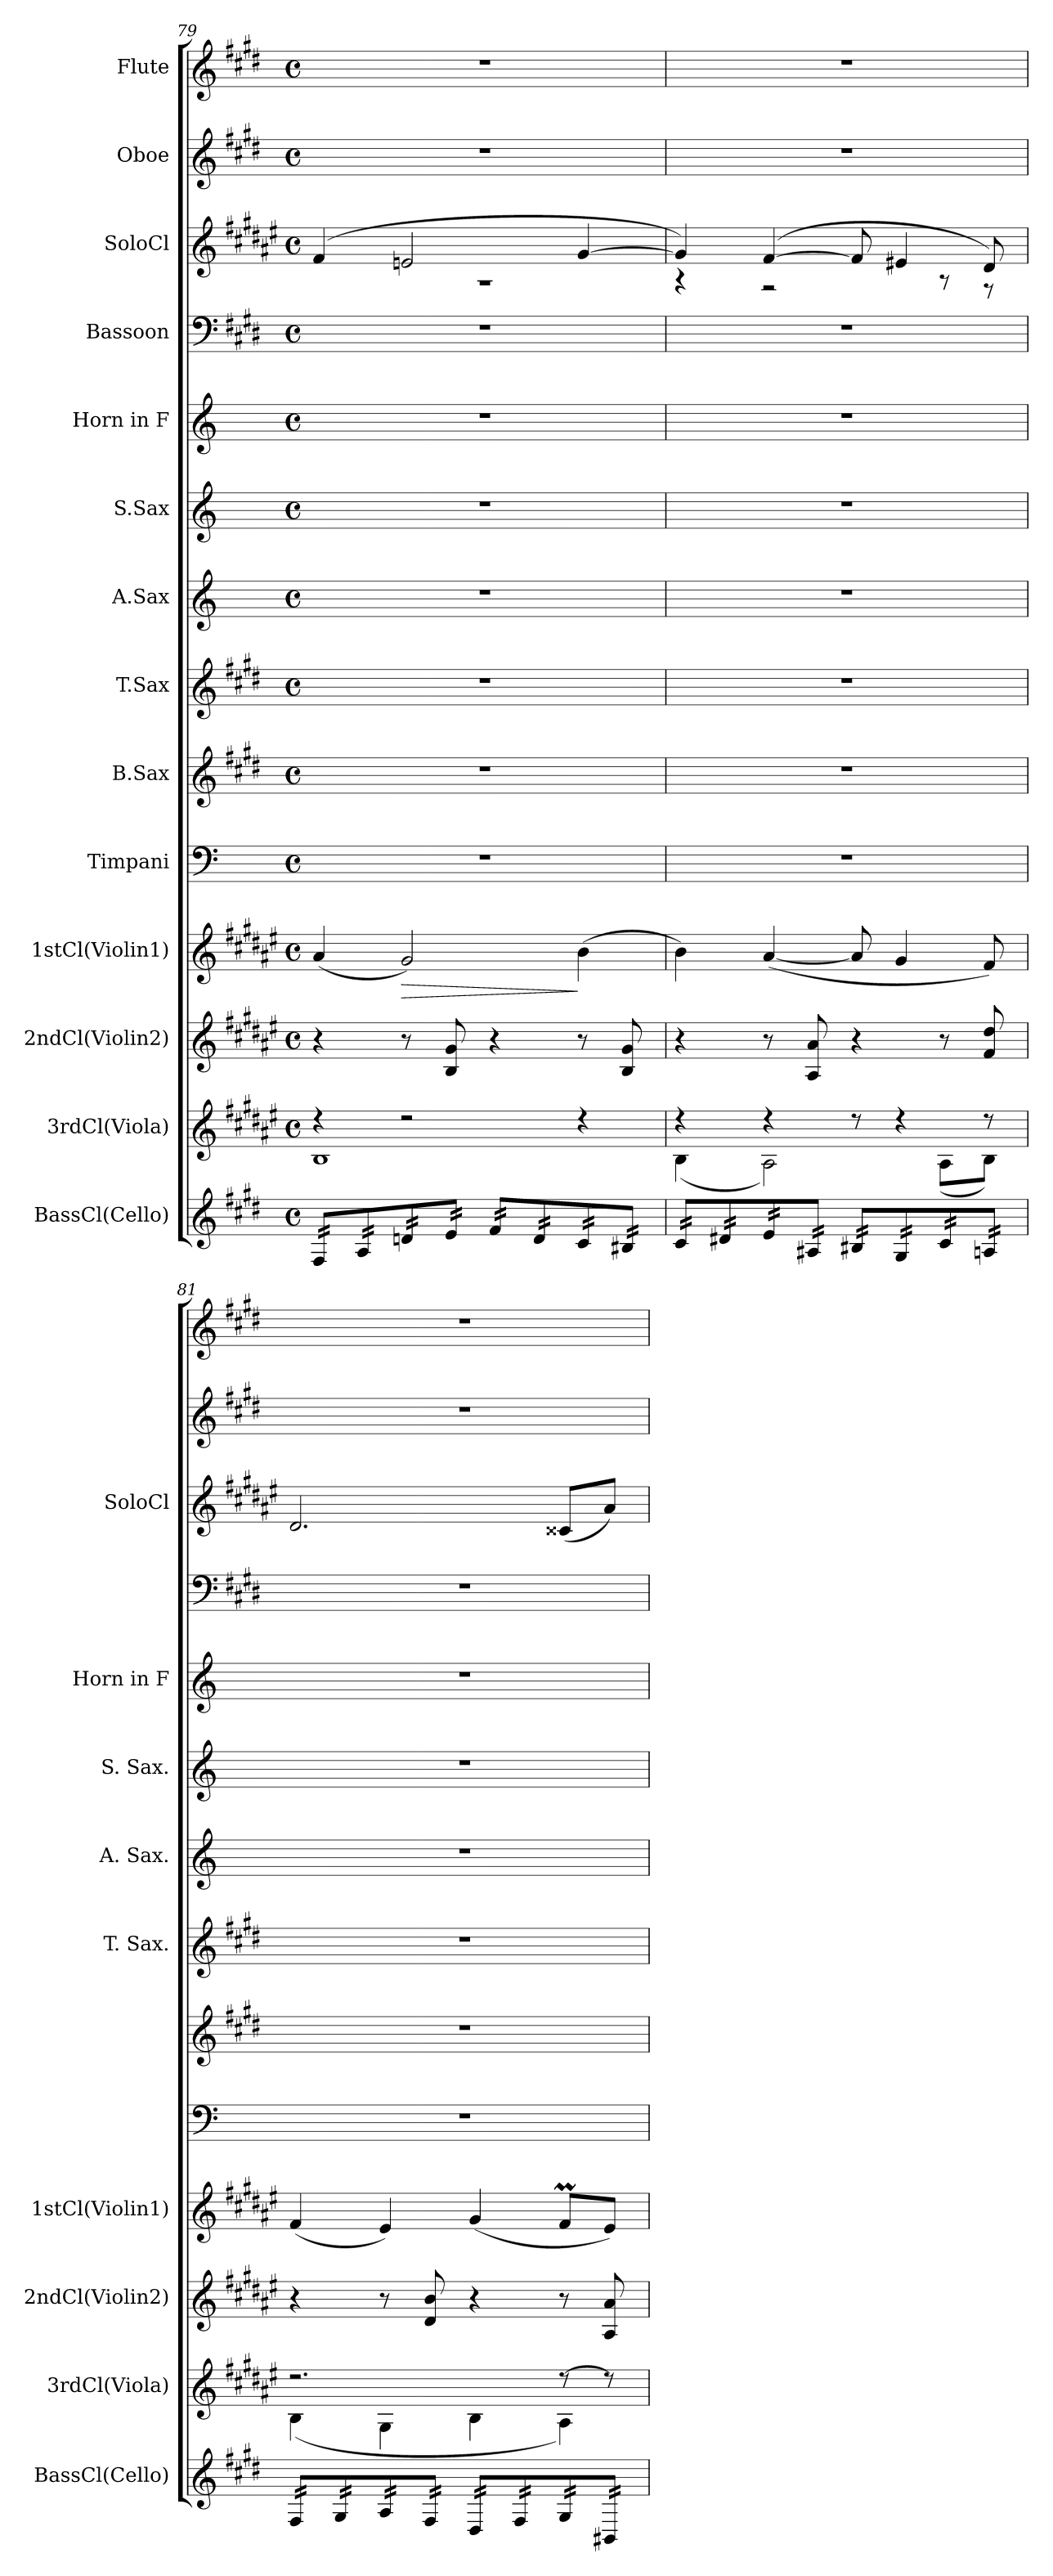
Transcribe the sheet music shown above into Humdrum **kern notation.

**kern	**kern	**kern	**kern	**dynam	**kern	**kern	**kern	**kern	**kern	**kern	**kern	**kern	**kern	**kern
*part14	*part13	*part12	*part11	*part11	*part10	*part9	*part8	*part7	*part6	*part5	*part4	*part3	*part2	*part1
*staff14	*staff13	*staff12	*staff11	*staff11	*staff10	*staff9	*staff8	*staff7	*staff6	*staff5	*staff4	*staff3	*staff2	*staff1
*I"BassCl(Cello)	*I"3rdCl(Viola)	*I"2ndCl(Violin2)	*I"1stCl(Violin1)	*	*I"Timpani	*I"B.Sax	*I"T.Sax	*I"A.Sax	*I"S.Sax	*I"Horn in F	*I"Bassoon	*I"SoloCl	*I"Oboe	*I"Flute
*I'BassCl(Cello)	*I'3rdCl(Viola)	*I'2ndCl(Violin2)	*I'1stCl(Violin1)	*	*	*	*I'T. Sax.	*I'A. Sax.	*I'S. Sax.	*I'Horn in F	*	*I'SoloCl	*	*
*clefG2	*clefG2	*clefG2	*clefG2	*	*clefF4	*clefG2	*clefG2	*clefG2	*clefG2	*clefG2	*clefF4	*clefG2	*clefG2	*clefG2
*ITrd8c14	*ITrd1c2	*ITrd1c2	*ITrd1c2	*	*	*ITrd12c21	*ITrd8c14	*ITrd5c9	*ITrd1c2	*ITrd4c7	*	*ITrd1c2	*	*
*k[f#c#g#d#]	*k[f#c#g#d#]	*k[f#c#g#d#]	*k[f#c#g#d#]	*	*k[]	*k[f#c#g#d#]	*k[f#c#g#d#]	*k[b-e-a-]	*k[b-e-]	*k[b-]	*k[f#c#g#d#]	*k[f#c#g#d#]	*k[f#c#g#d#]	*k[f#c#g#d#]
*M4/4	*M4/4	*M4/4	*M4/4	*	*M4/4	*M4/4	*M4/4	*M4/4	*M4/4	*M4/4	*M4/4	*M4/4	*M4/4	*M4/4
*met(c)	*met(c)	*met(c)	*met(c)	*	*met(c)	*met(c)	*met(c)	*met(c)	*met(c)	*met(c)	*met(c)	*met(c)	*met(c)	*met(c)
=79	=79	=79	=79	=79	=79	=79	=79	=79	=79	=79	=79	=79	=79	=79
*	*^	*	*	*	*	*	*	*	*	*	*	*^	*	*
*tremolo	*	*	*	*	*	*	*	*	*	*	*	*	*	*	*	*
32FF#/LLL	4r	1A	4r	(<4g#/	.	1r	1r	1r	1r	1r	1r	1r	(>4e/	1r	1r	1r
32FF#/	.	.	.	.	.	.	.	.	.	.	.	.	.	.	.	.
32FF#/	.	.	.	.	.	.	.	.	.	.	.	.	.	.	.	.
32FF#/	.	.	.	.	.	.	.	.	.	.	.	.	.	.	.	.
32AA/	.	.	.	.	.	.	.	.	.	.	.	.	.	.	.	.
32AA/	.	.	.	.	.	.	.	.	.	.	.	.	.	.	.	.
32AA/	.	.	.	.	.	.	.	.	.	.	.	.	.	.	.	.
32AA/	.	.	.	.	.	.	.	.	.	.	.	.	.	.	.	.
!	!	!	!	!	!LO:HP:b	!	!	!	!	!	!	!	!	!	!	!
32Dn/	2r	.	8r	2f#/)	>	.	.	.	.	.	.	.	2dn/	.	.	.
32Dn/	.	.	.	.	.	.	.	.	.	.	.	.	.	.	.	.
32Dn/	.	.	.	.	.	.	.	.	.	.	.	.	.	.	.	.
32Dn/	.	.	.	.	.	.	.	.	.	.	.	.	.	.	.	.
32E/	.	.	8A/ 8f#/	.	.	.	.	.	.	.	.	.	.	.	.	.
32E/	.	.	.	.	.	.	.	.	.	.	.	.	.	.	.	.
32E/	.	.	.	.	.	.	.	.	.	.	.	.	.	.	.	.
32E/JJJ	.	.	.	.	.	.	.	.	.	.	.	.	.	.	.	.
32F#/LLL	.	.	4r	.	.	.	.	.	.	.	.	.	.	.	.	.
32F#/	.	.	.	.	.	.	.	.	.	.	.	.	.	.	.	.
32F#/	.	.	.	.	.	.	.	.	.	.	.	.	.	.	.	.
32F#/	.	.	.	.	.	.	.	.	.	.	.	.	.	.	.	.
32D/	.	.	.	.	.	.	.	.	.	.	.	.	.	.	.	.
32D/	.	.	.	.	.	.	.	.	.	.	.	.	.	.	.	.
32D/	.	.	.	.	.	.	.	.	.	.	.	.	.	.	.	.
32D/	.	.	.	.	.	.	.	.	.	.	.	.	.	.	.	.
32C#/	4r	.	8r	(>4a\	]	.	.	.	.	.	.	.	[4f#/	.	.	.
32C#/	.	.	.	.	.	.	.	.	.	.	.	.	.	.	.	.
32C#/	.	.	.	.	.	.	.	.	.	.	.	.	.	.	.	.
32C#/	.	.	.	.	.	.	.	.	.	.	.	.	.	.	.	.
32BB#X/	.	.	8A/ 8f#/	.	.	.	.	.	.	.	.	.	.	.	.	.
32BB#X/	.	.	.	.	.	.	.	.	.	.	.	.	.	.	.	.
32BB#X/	.	.	.	.	.	.	.	.	.	.	.	.	.	.	.	.
32BB#X/JJJ	.	.	.	.	.	.	.	.	.	.	.	.	.	.	.	.
!!LO:LB:g=z
=80	=80	=80	=80	=80	=80	=80	=80	=80	=80	=80	=80	=80	=80	=80	=80	=80
32C#/LLL	4r	(<4A\	4r	4a\)	.	1r	1r	1r	1r	1r	1r	1r	4f#/])	4r	1r	1r
32C#/	.	.	.	.	.	.	.	.	.	.	.	.	.	.	.	.
32C#/	.	.	.	.	.	.	.	.	.	.	.	.	.	.	.	.
32C#/	.	.	.	.	.	.	.	.	.	.	.	.	.	.	.	.
32D#X/	.	.	.	.	.	.	.	.	.	.	.	.	.	.	.	.
32D#X/	.	.	.	.	.	.	.	.	.	.	.	.	.	.	.	.
32D#X/	.	.	.	.	.	.	.	.	.	.	.	.	.	.	.	.
32D#X/	.	.	.	.	.	.	.	.	.	.	.	.	.	.	.	.
32E/	4r	2G#\)	8r	(<[4g#/	.	.	.	.	.	.	.	.	(>[4e/	2r	.	.
32E/	.	.	.	.	.	.	.	.	.	.	.	.	.	.	.	.
32E/	.	.	.	.	.	.	.	.	.	.	.	.	.	.	.	.
32E/	.	.	.	.	.	.	.	.	.	.	.	.	.	.	.	.
32AA#X/	.	.	8G#/ 8g#/	.	.	.	.	.	.	.	.	.	.	.	.	.
32AA#X/	.	.	.	.	.	.	.	.	.	.	.	.	.	.	.	.
32AA#X/	.	.	.	.	.	.	.	.	.	.	.	.	.	.	.	.
32AA#X/JJJ	.	.	.	.	.	.	.	.	.	.	.	.	.	.	.	.
32BB#X/LLL	8r	.	4r	8g#/]	.	.	.	.	.	.	.	.	8e/]	.	.	.
32BB#X/	.	.	.	.	.	.	.	.	.	.	.	.	.	.	.	.
32BB#X/	.	.	.	.	.	.	.	.	.	.	.	.	.	.	.	.
32BB#X/	.	.	.	.	.	.	.	.	.	.	.	.	.	.	.	.
32GG#/	4r	.	.	4f#/	.	.	.	.	.	.	.	.	4d#X/	.	.	.
32GG#/	.	.	.	.	.	.	.	.	.	.	.	.	.	.	.	.
32GG#/	.	.	.	.	.	.	.	.	.	.	.	.	.	.	.	.
32GG#/	.	.	.	.	.	.	.	.	.	.	.	.	.	.	.	.
32C#/	.	(<8G#\L	8r	.	.	.	.	.	.	.	.	.	.	8r	.	.
32C#/	.	.	.	.	.	.	.	.	.	.	.	.	.	.	.	.
32C#/	.	.	.	.	.	.	.	.	.	.	.	.	.	.	.	.
32C#/	.	.	.	.	.	.	.	.	.	.	.	.	.	.	.	.
32AAn/	8r	8A\J)	8e/ 8cc#/	8e/)	.	.	.	.	.	.	.	.	8c#/)	8r	.	.
32AAn/	.	.	.	.	.	.	.	.	.	.	.	.	.	.	.	.
32AAn/	.	.	.	.	.	.	.	.	.	.	.	.	.	.	.	.
32AAn/JJJ	.	.	.	.	.	.	.	.	.	.	.	.	.	.	.	.
*	*	*	*	*	*	*	*	*	*	*	*	*	*v	*v	*	*
=81	=81	=81	=81	=81	=81	=81	=81	=81	=81	=81	=81	=81	=81	=81	=81
32FF#/LLL	2.r	(<4A\	4r	(<4e/	.	1r	1r	1r	1r	1r	1r	1r	2.c#/	1r	1r
32FF#/	.	.	.	.	.	.	.	.	.	.	.	.	.	.	.
32FF#/	.	.	.	.	.	.	.	.	.	.	.	.	.	.	.
32FF#/	.	.	.	.	.	.	.	.	.	.	.	.	.	.	.
32GG#/	.	.	.	.	.	.	.	.	.	.	.	.	.	.	.
32GG#/	.	.	.	.	.	.	.	.	.	.	.	.	.	.	.
32GG#/	.	.	.	.	.	.	.	.	.	.	.	.	.	.	.
32GG#/	.	.	.	.	.	.	.	.	.	.	.	.	.	.	.
32AA/	.	4F#\	8r	4d#/)	.	.	.	.	.	.	.	.	.	.	.
32AA/	.	.	.	.	.	.	.	.	.	.	.	.	.	.	.
32AA/	.	.	.	.	.	.	.	.	.	.	.	.	.	.	.
32AA/	.	.	.	.	.	.	.	.	.	.	.	.	.	.	.
32FF#/	.	.	8c#/ 8a/	.	.	.	.	.	.	.	.	.	.	.	.
32FF#/	.	.	.	.	.	.	.	.	.	.	.	.	.	.	.
32FF#/	.	.	.	.	.	.	.	.	.	.	.	.	.	.	.
32FF#/JJJ	.	.	.	.	.	.	.	.	.	.	.	.	.	.	.
32DD#/LLL	.	4A\	4r	(<4f#/	.	.	.	.	.	.	.	.	.	.	.
32DD#/	.	.	.	.	.	.	.	.	.	.	.	.	.	.	.
32DD#/	.	.	.	.	.	.	.	.	.	.	.	.	.	.	.
32DD#/	.	.	.	.	.	.	.	.	.	.	.	.	.	.	.
32FF#/	.	.	.	.	.	.	.	.	.	.	.	.	.	.	.
32FF#/	.	.	.	.	.	.	.	.	.	.	.	.	.	.	.
32FF#/	.	.	.	.	.	.	.	.	.	.	.	.	.	.	.
32FF#/	.	.	.	.	.	.	.	.	.	.	.	.	.	.	.
32GG#/	(<8r	4G#\)	8r	8eM/L	.	.	.	.	.	.	.	.	(<8B#X/L	.	.
32GG#/	.	.	.	.	.	.	.	.	.	.	.	.	.	.	.
32GG#/	.	.	.	.	.	.	.	.	.	.	.	.	.	.	.
32GG#/	.	.	.	.	.	.	.	.	.	.	.	.	.	.	.
32BBB#X/	8r)	.	8G#/ 8g#/	8d#/J)	.	.	.	.	.	.	.	.	8g#/J)	.	.
32BBB#X/	.	.	.	.	.	.	.	.	.	.	.	.	.	.	.
32BBB#X/	.	.	.	.	.	.	.	.	.	.	.	.	.	.	.
32BBB#X/JJJ	.	.	.	.	.	.	.	.	.	.	.	.	.	.	.
*Xtremolo	*	*	*	*	*	*	*	*	*	*	*	*	*	*	*
*	*v	*v	*	*	*	*	*	*	*	*	*	*	*	*	*
=	=	=	=	=	=	=	=	=	=	=	=	=	=	=
*-	*-	*-	*-	*-	*-	*-	*-	*-	*-	*-	*-	*-	*-	*-
